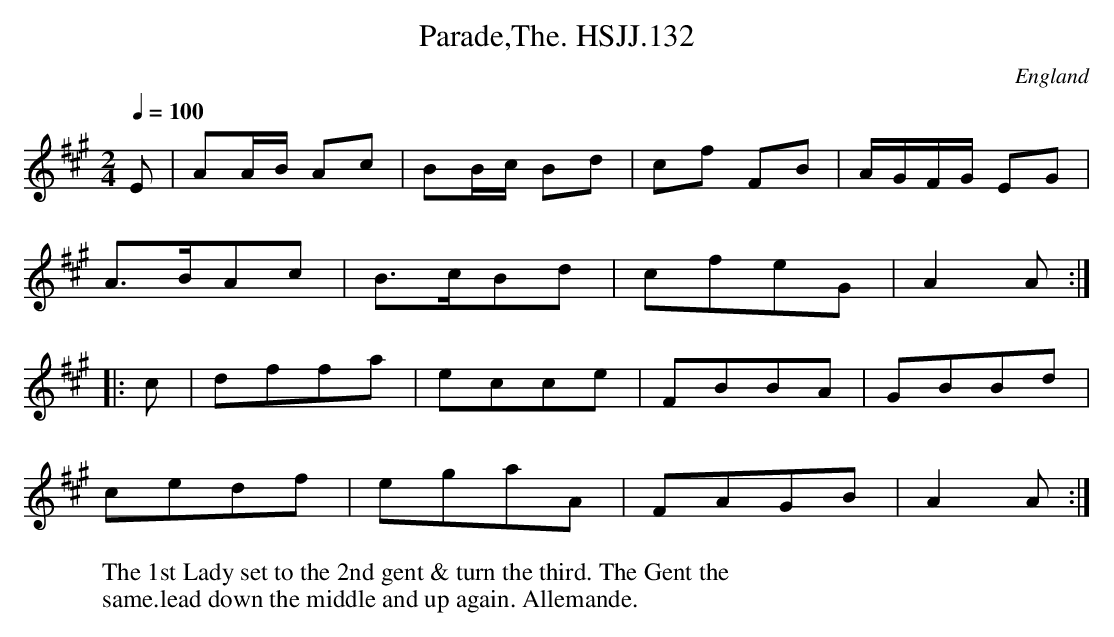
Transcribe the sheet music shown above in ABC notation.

X:1
T:Parade,The. HSJJ.132
L:1/8
M:2/4
O:England
Q:1/4=100
W:The 1st Lady set to the 2nd gent & turn the third. The Gent the
W:same.lead down the middle and up again. Allemande.
K:A
E|AA/B/ Ac|BB/c/ Bd|cf FB|A/G/F/G/ EG|!
A>BAc|B>cBd|cfeG|A2A:|!
|:c|dffa|ecce|FBBA|GBBd|!
cedf|egaA|FAGB|A2A:|
